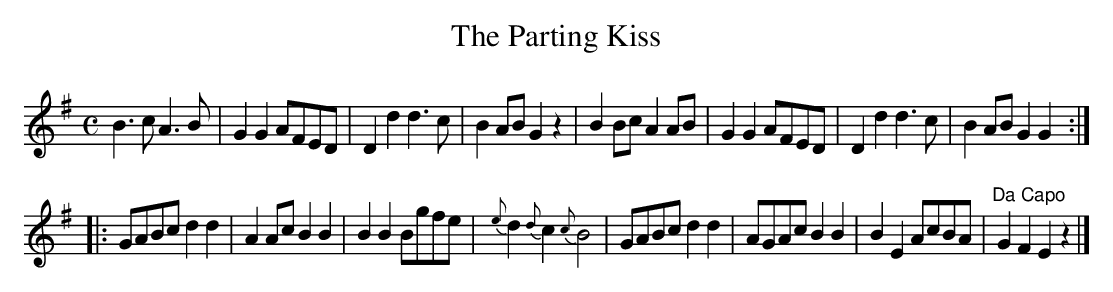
X:1
T:Parting Kiss, The
M:C
K:G
B3c A3B| G2G2 AFED| D2d2 d3c| B2AB G2z2|\
B2Bc A2AB| G2G2 AFED| D2d2 d3c| B2AB G2G2::
GABc d2d2| A2Ac B2B2| B2B2 Bgfe| {e}d2{d}c2 {c}B4|\
GABc d2d2| AGAc B2B2| B2E2 AcBA| "Da Capo"G2F2E2z2|]
